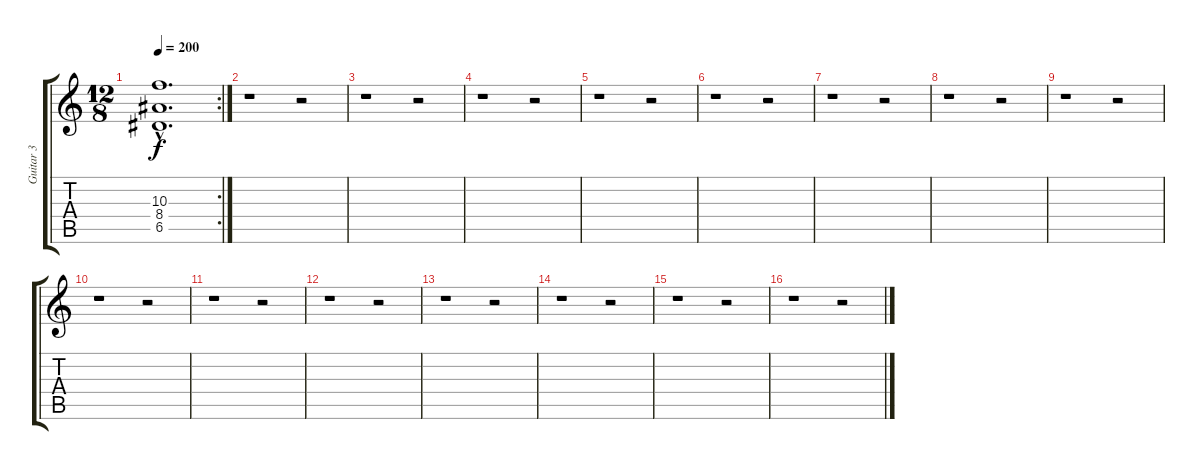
\track ("Guitar 3" "Guitar 3") {instrument distortionguitar}
\staff {score tabs}
\tuning (E4 B3 G3 D3 A2 D2) {hide}
\rc 2
\ts (12 8)
\tempo 200
\clef g2
\ks c
(10.3{hac} 8.4{hac} 6.5{hac}).1{d dy f} |
r.1 r.2 |
r.1 r.2 |
r.1 r.2 |
r.1 r.2 |
r.1 r.2 |
r.1 r.2 |
r.1 r.2 |
r.1 r.2 |
r.1 r.2 |
r.1 r.2 |
r.1 r.2 |
r.1 r.2 |
r.1 r.2 |
r.1 r.2 |
r.1 r.2
